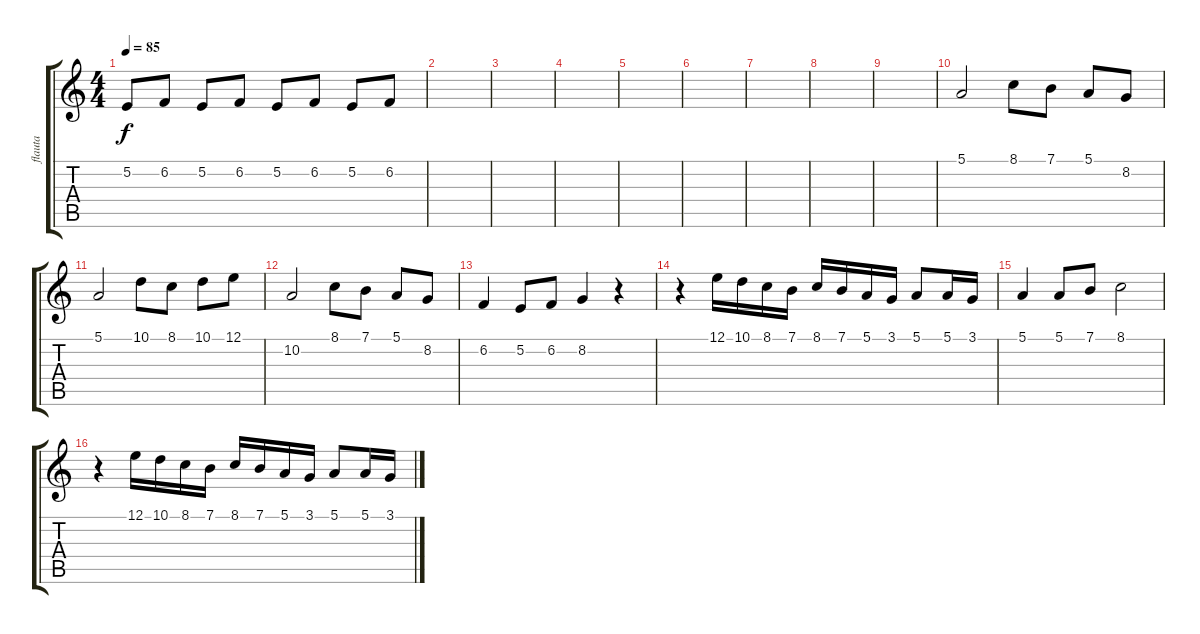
\track ("flauta" "flauta") {instrument clarinet}
\staff {score tabs}
\tuning (E4 B3 G3 D3 A2 E2) {hide}
\ts (4 4)
\tempo 85
\clef g2
\ks c
5.2.8{dy f} 6.2.8 5.2.8 6.2.8 5.2.8 6.2.8 5.2.8 6.2.8 |
|
|
|
|
|
|
|
|
5.1.2 8.1.8 7.1.8 5.1.8 8.2.8 |
5.1.2 10.1.8 8.1.8 10.1.8 12.1.8 |
10.2.2 8.1.8 7.1.8 5.1.8 8.2.8 |
6.2.4 5.2.8 6.2.8 8.2.4 r.4 |
r.4 12.1.16 10.1.16 8.1.16 7.1.16 8.1.16 7.1.16 5.1.16 3.1.16 5.1.8 5.1.16 3.1.16 |
5.1.4 5.1.8 7.1.8 8.1.2 |
r.4 12.1.16 10.1.16 8.1.16 7.1.16 8.1.16 7.1.16 5.1.16 3.1.16 5.1.8 5.1.16 3.1.16
